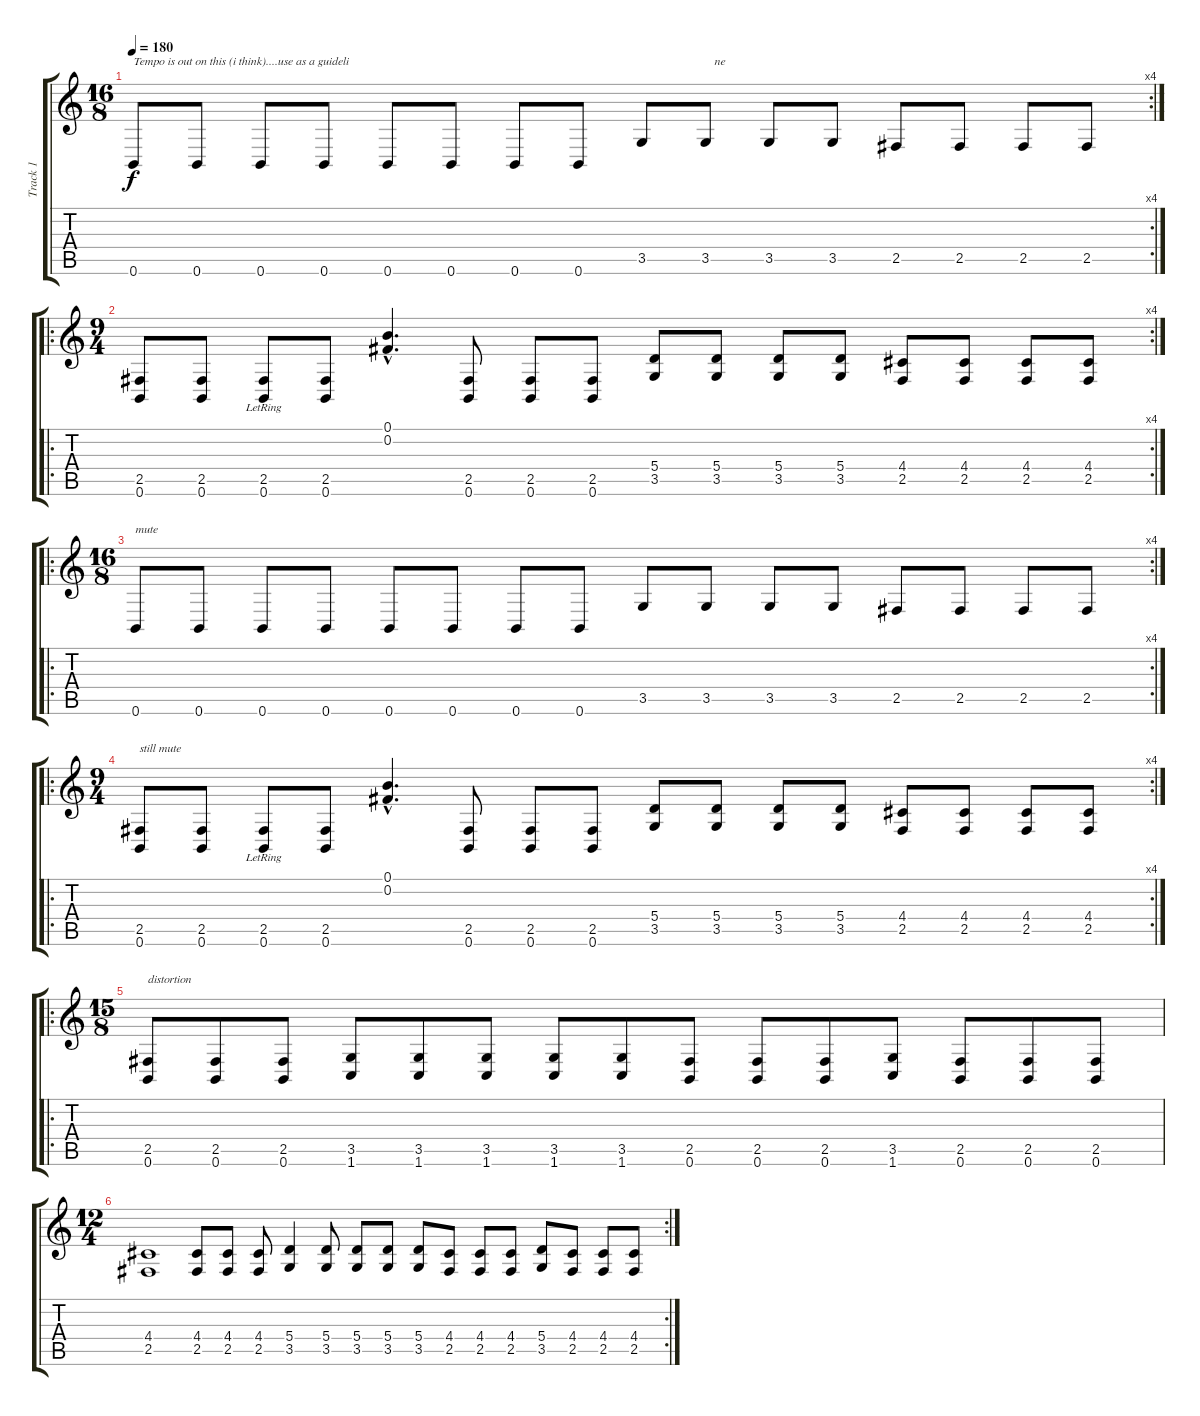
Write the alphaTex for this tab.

\track ("Track 1" "Track 1") {instrument distortionguitar}
\staff {score tabs}
\tuning (B3 Gb3 D3 A2 E2 B1) {hide}
\rc 4
\ts (16 8)
\tempo 180
\clef g2
\ks c
0.6.8{txt "Tempo is out on this (i think)....use as a guideli" dy f instrument distortionguitar} 0.6.8 0.6.8 0.6.8 0.6.8 0.6.8 0.6.8 0.6.8 3.5.8 3.5.8{txt "   ne"} 3.5.8 3.5.8 2.5.8 2.5.8 2.5.8 2.5.8 |
\ro
\rc 4
\ts (9 4)
(2.5 0.6).8 (2.5 0.6).8 (2.5 0.6{lr}).8 (2.5 0.6).8 (0.1{hac} 0.2{hac}).4{d} (2.5 0.6).8 (2.5 0.6).8 (2.5 0.6).8 (5.4 3.5).8 (5.4 3.5).8 (5.4 3.5).8 (5.4 3.5).8 (4.4 2.5).8 (4.4 2.5).8 (4.4 2.5).8 (4.4 2.5).8 |
\ro
\rc 4
\ts (16 8)
0.6.8{txt "mute" instrument electricguitarmuted} 0.6.8 0.6.8 0.6.8 0.6.8 0.6.8 0.6.8 0.6.8 3.5.8 3.5.8 3.5.8 3.5.8 2.5.8 2.5.8 2.5.8 2.5.8 |
\ro
\rc 4
\ts (9 4)
(2.5 0.6).8{txt "still mute" instrument electricguitarmuted} (2.5 0.6).8 (2.5 0.6{lr}).8 (2.5 0.6).8 (0.1{hac} 0.2{hac}).4{d} (2.5 0.6).8 (2.5 0.6).8 (2.5 0.6).8 (5.4 3.5).8 (5.4 3.5).8 (5.4 3.5).8 (5.4 3.5).8 (4.4 2.5).8 (4.4 2.5).8 (4.4 2.5).8 (4.4 2.5).8 |
\ro
\ts (15 8)
(2.5 0.6).8{txt "distortion" instrument distortionguitar} (2.5 0.6).8 (2.5 0.6).8 (3.5 1.6).8 (3.5 1.6).8 (3.5 1.6).8 (3.5 1.6).8 (3.5 1.6).8 (2.5 0.6).8 (2.5 0.6).8 (2.5 0.6).8 (3.5 1.6).8 (2.5 0.6).8 (2.5 0.6).8 (2.5 0.6).8 |
\rc 2
\ts (12 4)
(4.4 2.5).1 (4.4 2.5).8 (4.4 2.5).8 (4.4 2.5).8 (5.4 3.5).4 (5.4 3.5).8 (5.4 3.5).8 (5.4 3.5).8 (5.4 3.5).8 (4.4 2.5).8 (4.4 2.5).8 (4.4 2.5).8 (5.4 3.5).8 (4.4 2.5).8 (4.4 2.5).8 (4.4 2.5).8
